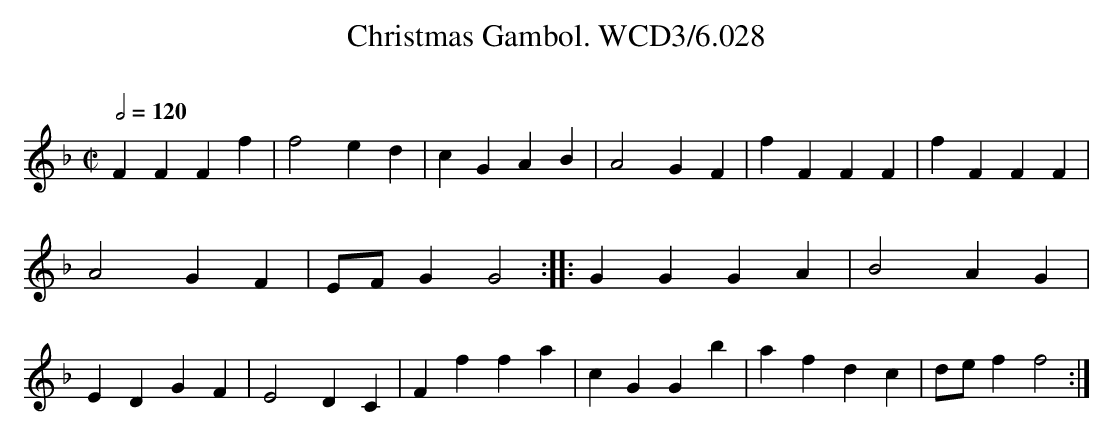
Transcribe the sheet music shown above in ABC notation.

X:1
T:Christmas Gambol. WCD3/6.028
O:
M:C|
L:1/4
Q:1/2=120
K:F
FFFf|f2 ed|cGAB|A2 GF|fFFF|fFFF|
A2 GF|E/F/ G G2::GGGA|B2 AG|
EDGF|E2 DC|Fffa|cGGb|afdc|d/e/ f f2:|
